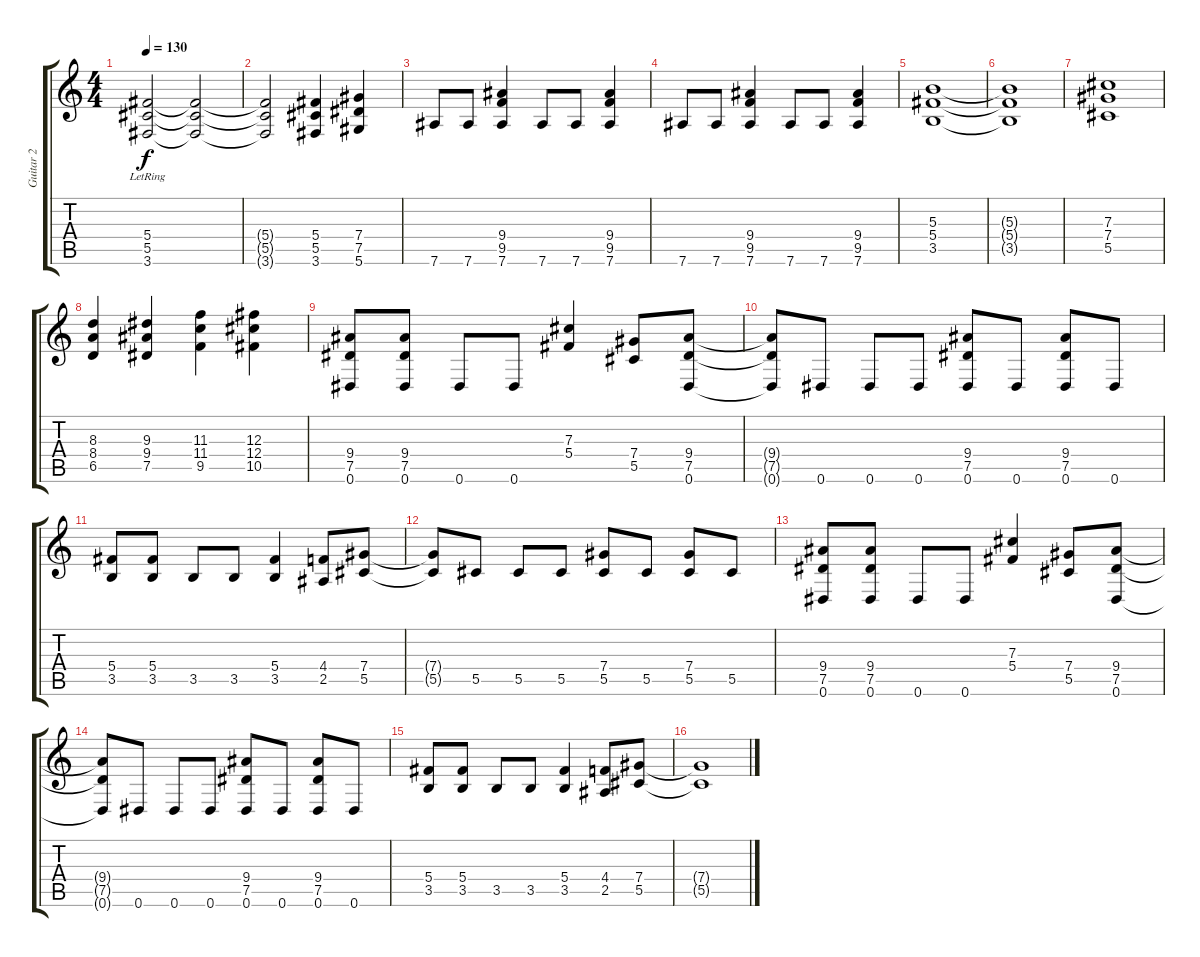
\track ("Guitar 2" "Guitar 2") {instrument distortionguitar}
\staff {score tabs}
\tuning (Eb4 Bb3 Gb3 Db3 Ab2 Eb2) {hide}
\ts (4 4)
\tempo 130
\clef g2
\ks c
(5.4 5.5 3.6{lr}).2{dy f} (5.4{t} 5.5{t} 3.6{t}).2 |
(5.4{t} 5.5{t} 3.6{t}).2 (5.4 5.5 3.6).4 (7.4 7.5 5.6).4 |
7.6.8 7.6.8 (9.4 9.5 7.6).4 7.6.8 7.6.8 (9.4 9.5 7.6).4 |
7.6.8 7.6.8 (9.4 9.5 7.6).4 7.6.8 7.6.8 (9.4 9.5 7.6).4 |
(5.3 5.4 3.5).1 |
(5.3{t} 5.4{t} 3.5{t}).1 |
(7.3 7.4 5.5).1 |
(8.3 8.4 6.5).4 (9.3 9.4 7.5).4 (11.3 11.4 9.5).4 (12.3 12.4 10.5).4 |
(9.4 7.5 0.6).8 (9.4 7.5 0.6).8 0.6.8 0.6.8 (7.3 5.4).4 (7.4 5.5).8 (9.4 7.5 0.6).8 |
(9.4{t} 7.5{t} 0.6{t}).8 0.6.8 0.6.8 0.6.8 (9.4 7.5 0.6).8 0.6.8 (9.4 7.5 0.6).8 0.6.8 |
(5.4 3.5).8 (5.4 3.5).8 3.5.8 3.5.8 (5.4 3.5).4 (4.4 2.5).8 (7.4 5.5).8 |
(7.4{t} 5.5{t}).8 5.5.8 5.5.8 5.5.8 (7.4 5.5).8 5.5.8 (7.4 5.5).8 5.5.8 |
(9.4 7.5 0.6).8 (9.4 7.5 0.6).8 0.6.8 0.6.8 (7.3 5.4).4 (7.4 5.5).8 (9.4 7.5 0.6).8 |
(9.4{t} 7.5{t} 0.6{t}).8 0.6.8 0.6.8 0.6.8 (9.4 7.5 0.6).8 0.6.8 (9.4 7.5 0.6).8 0.6.8 |
(5.4 3.5).8 (5.4 3.5).8 3.5.8 3.5.8 (5.4 3.5).4 (4.4 2.5).8 (7.4 5.5).8 |
(7.4{t} 5.5{t}).1
